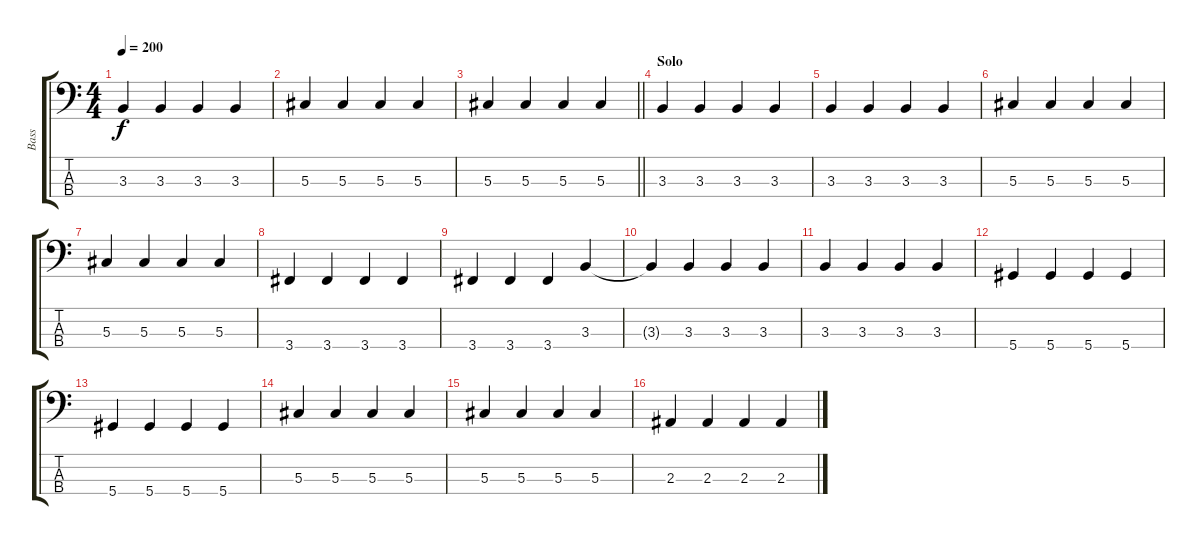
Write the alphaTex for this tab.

\track ("Bass" "Bass") {instrument electricbasspick}
\staff {score tabs}
\tuning (Gb2 Db2 Ab1 Eb1) {hide}
\ts (4 4)
\tempo 200
\clef f4
\ks c
3.3.4{dy f} 3.3.4 3.3.4 3.3.4 |
5.3.4 5.3.4 5.3.4 5.3.4 |
\barLineRight lightlight
5.3.4 5.3.4 5.3.4 5.3.4 |
\section ("" "Solo")
3.3.4 3.3.4 3.3.4 3.3.4 |
3.3.4 3.3.4 3.3.4 3.3.4 |
5.3.4 5.3.4 5.3.4 5.3.4 |
5.3.4 5.3.4 5.3.4 5.3.4 |
3.4.4 3.4.4 3.4.4 3.4.4 |
3.4.4 3.4.4 3.4.4 3.3.4 |
3.3{t}.4 3.3.4 3.3.4 3.3.4 |
3.3.4 3.3.4 3.3.4 3.3.4 |
5.4.4 5.4.4 5.4.4 5.4.4 |
5.4.4 5.4.4 5.4.4 5.4.4 |
5.3.4 5.3.4 5.3.4 5.3.4 |
5.3.4 5.3.4 5.3.4 5.3.4 |
2.3.4 2.3.4 2.3.4 2.3.4
